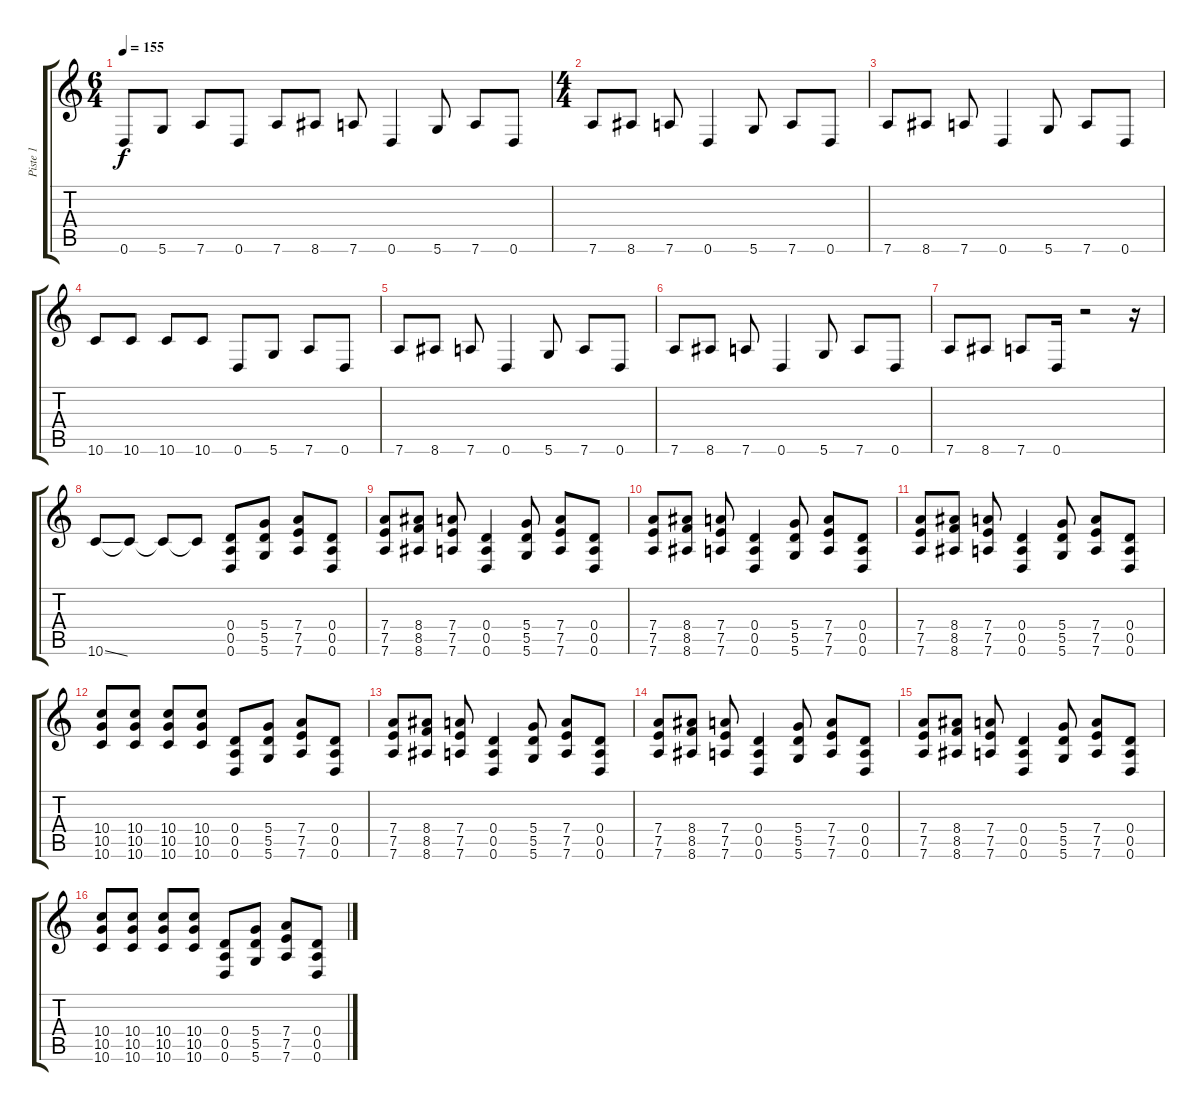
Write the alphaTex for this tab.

\track ("Piste 1" "Piste 1") {instrument distortionguitar}
\staff {score tabs}
\tuning (E4 B3 G3 D3 A2 D2) {hide}
\ts (6 4)
\tempo 155
\clef g2
\ks c
0.6.8{dy f instrument distortionguitar} 5.6.8 7.6.8 0.6.8 7.6.8 8.6.8 7.6.8 0.6.4 5.6.8 7.6.8 0.6.8 |
\ts (4 4)
7.6.8 8.6.8 7.6.8 0.6.4 5.6.8 7.6.8 0.6.8 |
7.6.8 8.6.8 7.6.8 0.6.4 5.6.8 7.6.8 0.6.8 |
10.6.8 10.6.8 10.6.8 10.6.8 0.6.8 5.6.8 7.6.8 0.6.8 |
7.6.8 8.6.8 7.6.8 0.6.4 5.6.8 7.6.8 0.6.8 |
7.6.8 8.6.8 7.6.8 0.6.4 5.6.8 7.6.8 0.6.8 |
7.6.8 8.6.8 7.6.8 0.6.16 r.2 r.16 |
10.6{ss}.8 10.6{t}.8 10.6{t}.8 10.6{t}.8 (0.4 0.5 0.6).8 (5.4 5.5 5.6).8 (7.4 7.5 7.6).8 (0.4 0.5 0.6).8 |
(7.4 7.5 7.6).8 (8.4 8.5 8.6).8 (7.4 7.5 7.6).8 (0.4 0.5 0.6).4 (5.4 5.5 5.6).8 (7.4 7.5 7.6).8 (0.4 0.5 0.6).8 |
(7.4 7.5 7.6).8 (8.4 8.5 8.6).8 (7.4 7.5 7.6).8 (0.4 0.5 0.6).4 (5.4 5.5 5.6).8 (7.4 7.5 7.6).8 (0.4 0.5 0.6).8 |
(7.4 7.5 7.6).8 (8.4 8.5 8.6).8 (7.4 7.5 7.6).8 (0.4 0.5 0.6).4 (5.4 5.5 5.6).8 (7.4 7.5 7.6).8 (0.4 0.5 0.6).8 |
(10.4 10.5 10.6).8 (10.4 10.5 10.6).8 (10.4 10.5 10.6).8 (10.4 10.5 10.6).8 (0.4 0.5 0.6).8 (5.4 5.5 5.6).8 (7.4 7.5 7.6).8 (0.4 0.5 0.6).8 |
(7.4 7.5 7.6).8 (8.4 8.5 8.6).8 (7.4 7.5 7.6).8 (0.4 0.5 0.6).4 (5.4 5.5 5.6).8 (7.4 7.5 7.6).8 (0.4 0.5 0.6).8 |
(7.4 7.5 7.6).8 (8.4 8.5 8.6).8 (7.4 7.5 7.6).8 (0.4 0.5 0.6).4 (5.4 5.5 5.6).8 (7.4 7.5 7.6).8 (0.4 0.5 0.6).8 |
(7.4 7.5 7.6).8 (8.4 8.5 8.6).8 (7.4 7.5 7.6).8 (0.4 0.5 0.6).4 (5.4 5.5 5.6).8 (7.4 7.5 7.6).8 (0.4 0.5 0.6).8 |
(10.4 10.5 10.6).8 (10.4 10.5 10.6).8 (10.4 10.5 10.6).8 (10.4 10.5 10.6).8 (0.4 0.5 0.6).8 (5.4 5.5 5.6).8 (7.4 7.5 7.6).8 (0.4 0.5 0.6).8
